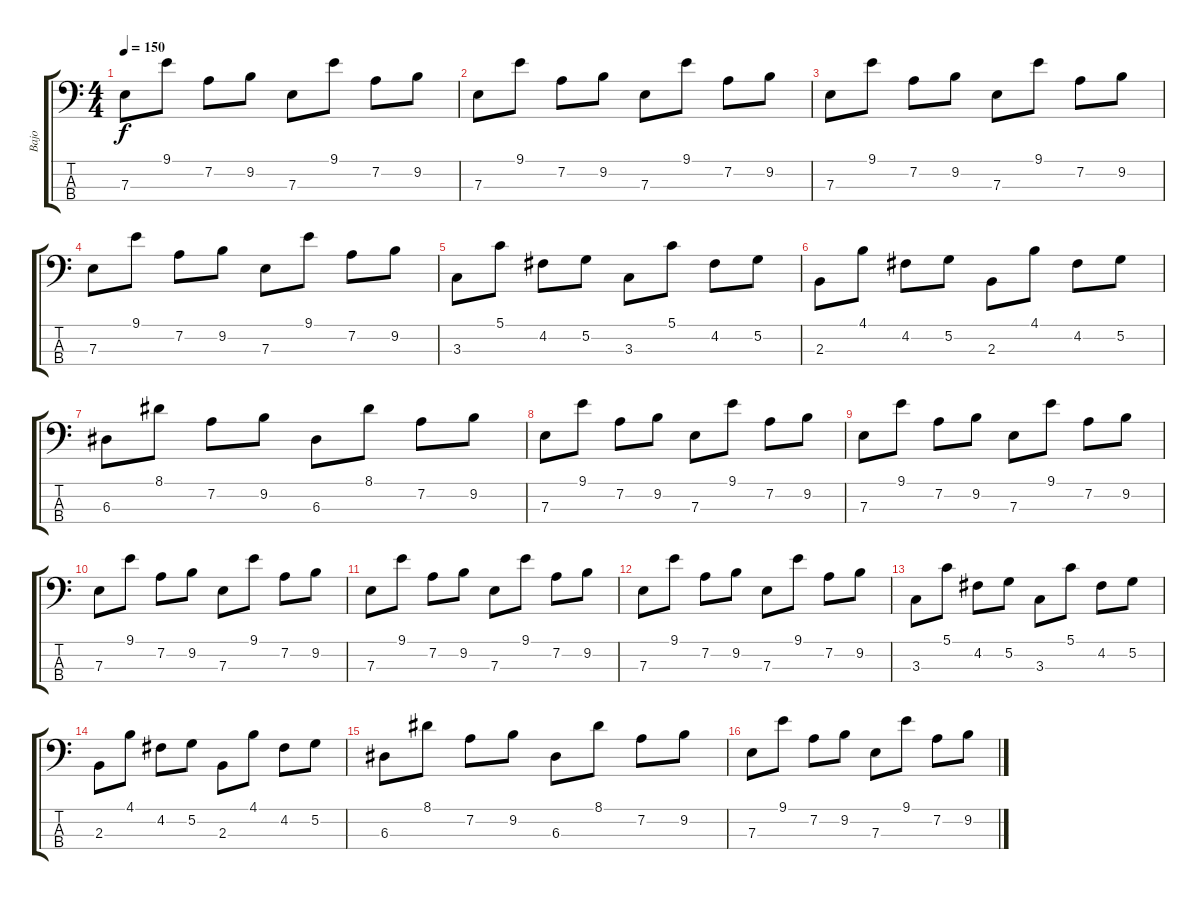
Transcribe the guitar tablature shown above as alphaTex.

\track ("Bajo" "Bajo") {instrument fretlessbass}
\staff {score tabs}
\tuning (G2 D2 A1 D1) {hide}
\ts (4 4)
\tempo 150
\clef f4
\ks c
7.3.8{dy f} 9.1.8 7.2.8 9.2.8 7.3.8 9.1.8 7.2.8 9.2.8 |
7.3.8 9.1.8 7.2.8 9.2.8 7.3.8 9.1.8 7.2.8 9.2.8 |
7.3.8 9.1.8 7.2.8 9.2.8 7.3.8 9.1.8 7.2.8 9.2.8 |
7.3.8 9.1.8 7.2.8 9.2.8 7.3.8 9.1.8 7.2.8 9.2.8 |
3.3.8 5.1.8 4.2.8 5.2.8 3.3.8 5.1.8 4.2.8 5.2.8 |
2.3.8 4.1.8 4.2.8 5.2.8 2.3.8 4.1.8 4.2.8 5.2.8 |
6.3.8 8.1.8 7.2.8 9.2.8 6.3.8 8.1.8 7.2.8 9.2.8 |
7.3.8 9.1.8 7.2.8 9.2.8 7.3.8 9.1.8 7.2.8 9.2.8 |
7.3.8 9.1.8 7.2.8 9.2.8 7.3.8 9.1.8 7.2.8 9.2.8 |
7.3.8 9.1.8 7.2.8 9.2.8 7.3.8 9.1.8 7.2.8 9.2.8 |
7.3.8 9.1.8 7.2.8 9.2.8 7.3.8 9.1.8 7.2.8 9.2.8 |
7.3.8 9.1.8 7.2.8 9.2.8 7.3.8 9.1.8 7.2.8 9.2.8 |
3.3.8 5.1.8 4.2.8 5.2.8 3.3.8 5.1.8 4.2.8 5.2.8 |
2.3.8 4.1.8 4.2.8 5.2.8 2.3.8 4.1.8 4.2.8 5.2.8 |
6.3.8 8.1.8 7.2.8 9.2.8 6.3.8 8.1.8 7.2.8 9.2.8 |
7.3.8 9.1.8 7.2.8 9.2.8 7.3.8 9.1.8 7.2.8 9.2.8
